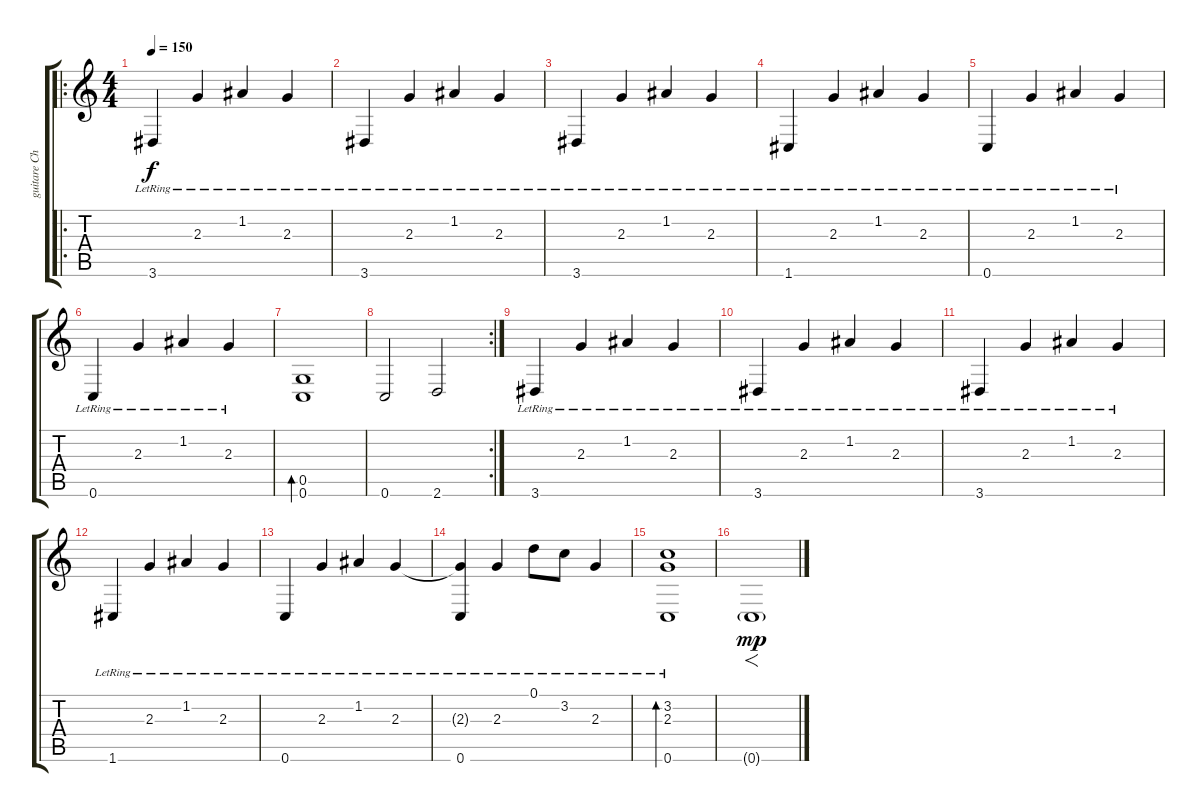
\track ("guitare Chad Kroeger" "guitare Ch") {instrument acousticguitarsteel}
\staff {score tabs}
\tuning (D4 A3 F3 C3 G2 C2) {hide}
\ro
\ts (4 4)
\tempo 150
\clef g2
\ks c
3.6{lr}.4{dy f instrument acousticguitarsteel} 2.3{lr}.4 1.2{lr}.4 2.3{lr}.4 |
3.6{lr}.4 2.3{lr}.4 1.2{lr}.4 2.3{lr}.4 |
3.6{lr}.4 2.3{lr}.4 1.2{lr}.4 2.3{lr}.4 |
1.6{lr}.4 2.3{lr}.4 1.2{lr}.4 2.3{lr}.4 |
0.6{lr}.4 2.3{lr}.4 1.2{lr}.4 2.3{lr}.4 |
0.6{lr}.4 2.3{lr}.4 1.2{lr}.4 2.3{lr}.4 |
(0.5 0.6).1{bd 60} |
\rc 2
0.6.2 2.6.2 |
3.6{lr}.4 2.3{lr}.4 1.2{lr}.4 2.3{lr}.4 |
3.6{lr}.4 2.3{lr}.4 1.2{lr}.4 2.3{lr}.4 |
3.6{lr}.4 2.3{lr}.4 1.2{lr}.4 2.3{lr}.4 |
1.6{lr}.4 2.3{lr}.4 1.2{lr}.4 2.3{lr}.4 |
0.6{lr}.4 2.3{lr}.4 1.2{lr}.4 2.3{lr}.4 |
(2.3{t} 0.6{lr}).4 2.3{lr}.4 0.1{lr}.8 3.2{lr}.8 2.3{lr}.4 |
(3.2 2.3 0.6{lr}).1{bd 60} |
0.6{g}.1{f dy mp}
